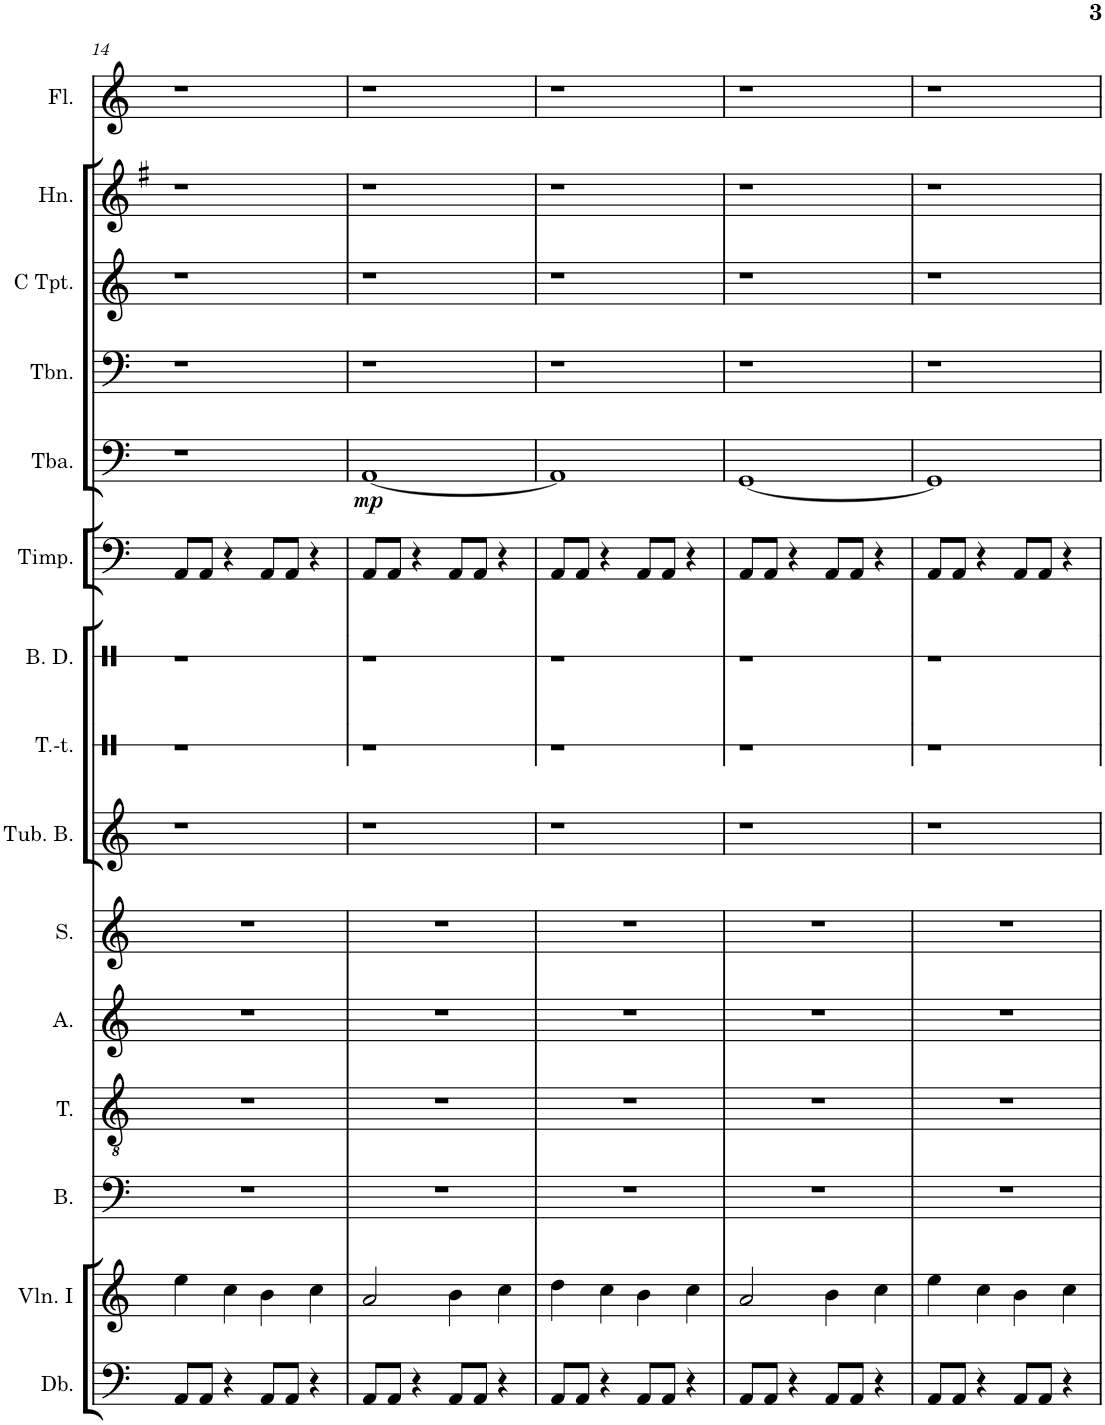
**kern	**kern	**kern	**kern	**kern	**kern	**kern	**kern	**kern	**kern	**kern	**dynam	**kern	**kern	**kern	**kern
*part15	*part14	*part13	*part12	*part11	*part10	*part9	*part8	*part7	*part6	*part5	*part5	*part4	*part3	*part2	*part1
*staff15	*staff14	*staff13	*staff12	*staff11	*staff10	*staff9	*staff8	*staff7	*staff6	*staff5	*staff5	*staff4	*staff3	*staff2	*staff1
*I"Double Bass	*I"Violin I	*I"Bass	*I"Tenor	*I"Alto	*I"Soprano	*I"Tubular Bells	*I"Tam-tam	*I"Bass Drum	*I"Timpani	*I"Tuba	*	*I"Trombone	*I"Trumpet in C	*I"Horn in F	*I"Flute
*I'Db.	*I'Vln. I	*I'B.	*I'T.	*I'A.	*I'S.	*I'Tub. B.	*I'T.-t.	*I'B. D.	*I'Timp.	*I'Tba.	*	*I'Tbn.	*	*I'Hn.	*I'Fl.
!!LO:PB:g=z
*clefF4	*clefG2	*clefF4	*clefGv2	*clefG2	*clefG2	*clefG2	*clefX	*clefX	*clefF4	*clefF4	*	*clefF4	*clefG2	*clefG2	*clefG2
*Trd7c12	*	*	*	*	*	*	*	*	*	*	*	*	*	*Trd4c7	*Trd-7c-12
*k[]	*k[]	*k[]	*k[]	*k[]	*k[]	*k[]	*k[]	*k[]	*k[]	*k[]	*	*k[]	*k[]	*k[f#]	*k[]
*M4/4	*M4/4	*M4/4	*M4/4	*M4/4	*M4/4	*M4/4	*M4/4	*M4/4	*M4/4	*M4/4	*	*M4/4	*M4/4	*M4/4	*M4/4
=14	=14	=14	=14	=14	=14	=14	=14	=14	=14	=14	=14	=14	=14	=14	=14
8AA/L	4ee\	1r	1r	1r	1r	1r	1r	1r	8AA/L	1r	.	1r	1r	1r	1r
8AA/J	.	.	.	.	.	.	.	.	8AA/J	.	.	.	.	.	.
4r	4cc\	.	.	.	.	.	.	.	4r	.	.	.	.	.	.
8AA/L	4b\	.	.	.	.	.	.	.	8AA/L	.	.	.	.	.	.
8AA/J	.	.	.	.	.	.	.	.	8AA/J	.	.	.	.	.	.
4r	4cc\	.	.	.	.	.	.	.	4r	.	.	.	.	.	.
=15	=15	=15	=15	=15	=15	=15	=15	=15	=15	=15	=15	=15	=15	=15	=15
!	!	!	!	!	!	!	!	!	!	!	!LO:DY:b	!	!	!	!
8AA/L	2a/	1r	1r	1r	1r	1r	1r	1r	8AA/L	[1AA	mp	1r	1r	1r	1r
8AA/J	.	.	.	.	.	.	.	.	8AA/J	.	.	.	.	.	.
4r	.	.	.	.	.	.	.	.	4r	.	.	.	.	.	.
8AA/L	4b\	.	.	.	.	.	.	.	8AA/L	.	.	.	.	.	.
8AA/J	.	.	.	.	.	.	.	.	8AA/J	.	.	.	.	.	.
4r	4cc\	.	.	.	.	.	.	.	4r	.	.	.	.	.	.
=16	=16	=16	=16	=16	=16	=16	=16	=16	=16	=16	=16	=16	=16	=16	=16
8AA/L	4dd\	1r	1r	1r	1r	1r	1r	1r	8AA/L	1AA]	.	1r	1r	1r	1r
8AA/J	.	.	.	.	.	.	.	.	8AA/J	.	.	.	.	.	.
4r	4cc\	.	.	.	.	.	.	.	4r	.	.	.	.	.	.
8AA/L	4b\	.	.	.	.	.	.	.	8AA/L	.	.	.	.	.	.
8AA/J	.	.	.	.	.	.	.	.	8AA/J	.	.	.	.	.	.
4r	4cc\	.	.	.	.	.	.	.	4r	.	.	.	.	.	.
=17	=17	=17	=17	=17	=17	=17	=17	=17	=17	=17	=17	=17	=17	=17	=17
8AA/L	2a/	1r	1r	1r	1r	1r	1r	1r	8AA/L	[1GG	.	1r	1r	1r	1r
8AA/J	.	.	.	.	.	.	.	.	8AA/J	.	.	.	.	.	.
4r	.	.	.	.	.	.	.	.	4r	.	.	.	.	.	.
8AA/L	4b\	.	.	.	.	.	.	.	8AA/L	.	.	.	.	.	.
8AA/J	.	.	.	.	.	.	.	.	8AA/J	.	.	.	.	.	.
4r	4cc\	.	.	.	.	.	.	.	4r	.	.	.	.	.	.
=18	=18	=18	=18	=18	=18	=18	=18	=18	=18	=18	=18	=18	=18	=18	=18
8AA/L	4ee\	1r	1r	1r	1r	1r	1r	1r	8AA/L	1GG]	.	1r	1r	1r	1r
8AA/J	.	.	.	.	.	.	.	.	8AA/J	.	.	.	.	.	.
4r	4cc\	.	.	.	.	.	.	.	4r	.	.	.	.	.	.
8AA/L	4b\	.	.	.	.	.	.	.	8AA/L	.	.	.	.	.	.
8AA/J	.	.	.	.	.	.	.	.	8AA/J	.	.	.	.	.	.
4r	4cc\	.	.	.	.	.	.	.	4r	.	.	.	.	.	.
=	=	=	=	=	=	=	=	=	=	=	=	=	=	=	=
*-	*-	*-	*-	*-	*-	*-	*-	*-	*-	*-	*-	*-	*-	*-	*-
